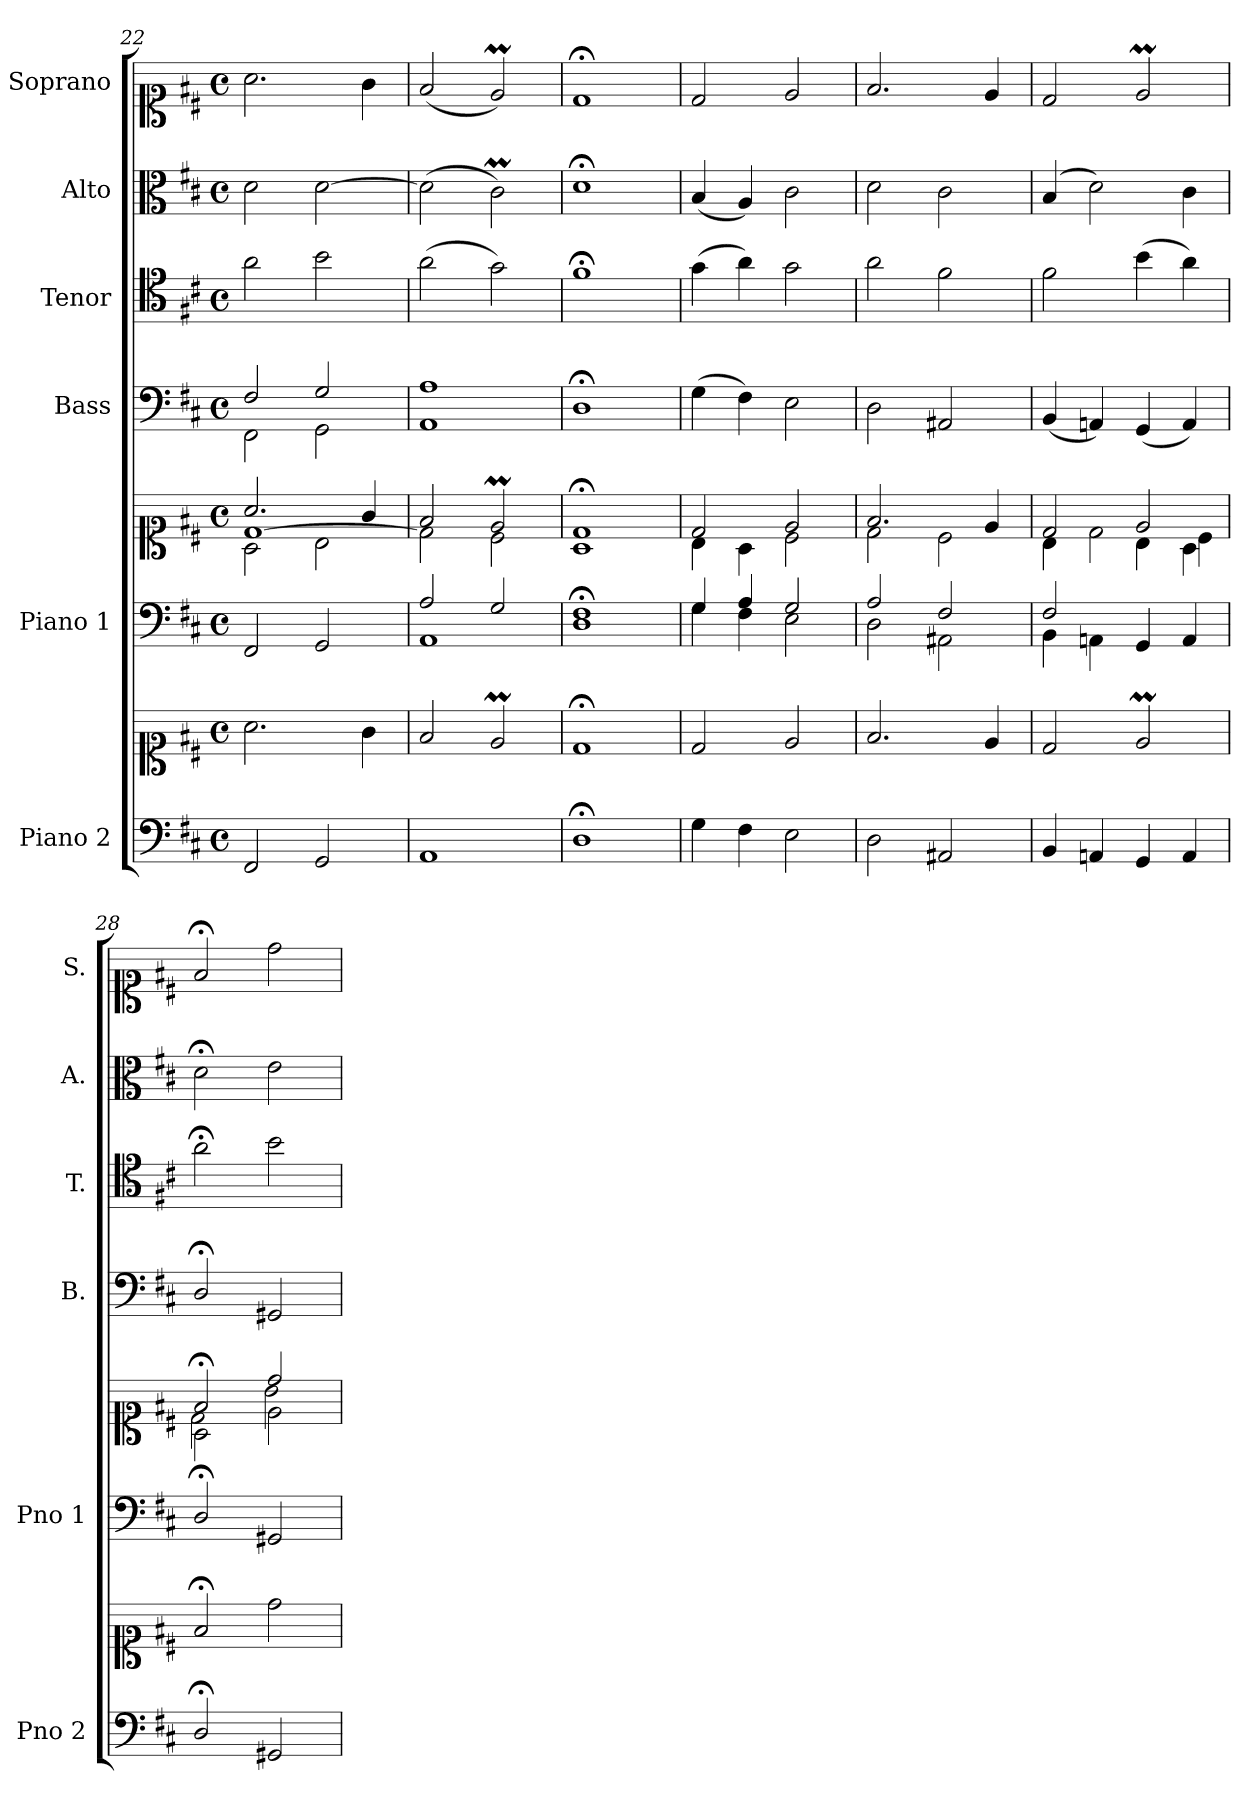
**kern	**kern	**kern	**kern	**kern	**kern	**kern	**kern
*part6	*part6	*part5	*part5	*part4	*part3	*part2	*part1
*staff8	*staff7	*staff6	*staff5	*staff4	*staff3	*staff2	*staff1
*I"Piano 2	*	*I"Piano 1	*	*I"Bass	*I"Tenor	*I"Alto	*I"Soprano
*I'Pno 2	*	*I'Pno 1	*	*I'B.	*I'T.	*I'A.	*I'S.
*clefF4	*clefC1	*clefF4	*clefC1	*clefF4	*clefC4	*clefC3	*clefC1
*	*	*	*	*	*ITrd7c12	*	*
*k[f#c#]	*k[f#c#]	*k[f#c#]	*k[f#c#]	*k[f#c#]	*k[f#c#]	*k[f#c#]	*k[f#c#]
*D:	*D:	*D:	*D:	*D:	*D:	*D:	*D:
*M4/4	*M4/4	*M4/4	*M4/4	*M4/4	*M4/4	*M4/4	*M4/4
*met(c)	*met(c)	*met(c)	*met(c)	*met(c)	*met(c)	*met(c)	*met(c)
=22	=22	=22	=22	=22	=22	=22	=22
*	*	*	*^	*^	*	*	*
*	*	*	*	*^	*	*	*	*	*
2FF#/	2.a\	2FF#/	2.a/	2A\	[<1d\	2F#/	2FF#\	2A\	2d\	2.a\
2GG/	.	2GG/	.	2B\	.	2G/	2GG\	2B\	[>2d\	.
.	4g\	.	4g/	.	.	.	.	.	.	4g\
*	*	*	*	*v	*v	*	*	*	*	*
=23	=23	=23	=23	=23	=23	=23	=23	=23	=23
*	*	*^	*	*	*	*	*	*	*
1AA/	2f#/	2A/	1AA\	2f#/	2d\]	1A/	1AA\	(2A\	(2d\]	(2f#/
.	2eM/	2G/	.	2eM/	2c#\	.	.	2G\)	2c#m\)	2eM/)
*	*	*	*	*	*	*v	*v	*	*	*
=24	=24	=24	=24	=24	=24	=24	=24	=24	=24
1D;\	1d;</	1F#;/	1D\	1d;</	1A\	1D;<\	1F#;<\	1d;<\	1d;</
=25	=25	=25	=25	=25	=25	=25	=25	=25	=25
4G\	2d/	4G/	4G\	2d/	4B\	(4G\	(4G\	(4B/	2d/
4F#\	.	4A/	4F#\	.	4A\	4F#\)	4A\)	4A/)	.
2E\	2e/	2G/	2E\	2e/	2c#\	2E\	2G\	2c#\	2e/
=26	=26	=26	=26	=26	=26	=26	=26	=26	=26
2D\	2.f#/	2A/	2D\	2.f#/	2d\	2D\	2A\	2d\	2.f#/
2AA#X/	.	2F#/	2AA#X\	.	2c#\	2AA#X/	2F#\	2c#\	.
.	4e/	.	.	4e/	.	.	.	.	4e/
=27	=27	=27	=27	=27	=27	=27	=27	=27	=27
*	*	*	*	*	*^	*	*	*	*
4BB/	2d/	2F#/	4BB\	2d/	2ryy	4B\	(4BB/	2F#\	(4B/	2d/
4AAn/	.	.	4AAn\	.	.	2d\	4AAn/)	.	2d\)	.
4GG/	2eM/	2ryy	4GG/	2e/	4B\	.	(4GG/	(4B\	.	2eM/
4AA/	.	.	4AA/	.	4A\	4c#\	4AA/)	4A\)	4c#\	.
*	*	*v	*v	*	*	*	*	*	*	*
=28	=28	=28	=28	=28	=28	=28	=28	=28	=28
2D;/	2f#;</	2D;/	2f#;</	2A\	2d\	2D;</	2A;<\	2d;<\	2f#;</
2GG#X/	2dd\	2GG#X/	2dd/	2e\	2b\	2GG#X/	2B\	2e\	2dd\
*	*	*	*v	*v	*v	*	*	*	*
=	=	=	=	=	=	=	=
*-	*-	*-	*-	*-	*-	*-	*-
